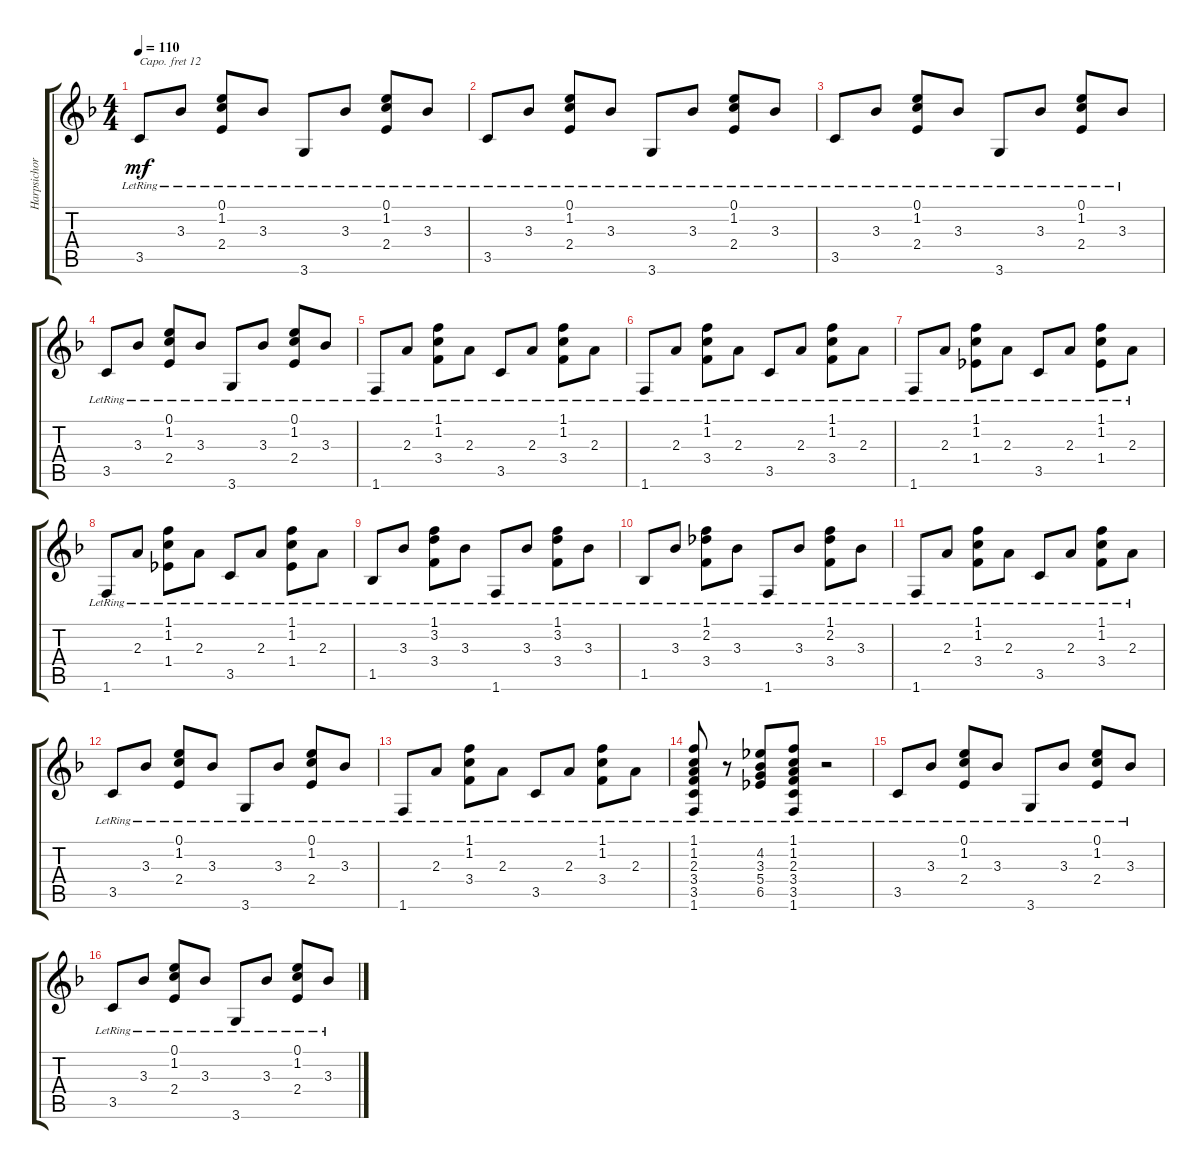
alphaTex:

\track ("Harpsichord" "Harpsichor") {instrument harpsichord}
\staff {score tabs}
\capo 12
\tuning (E4 B3 G3 D3 A2 E2) {hide}
\ts (4 4)
\tempo 110
\clef g2
\ks f
3.5{lr}.8{dy mf} 3.3{lr}.8 (0.1{lr} 1.2{lr} 2.4{lr}).8 3.3{lr}.8 3.6{lr}.8 3.3{lr}.8 (0.1{lr} 1.2{lr} 2.4{lr}).8 3.3{lr}.8 |
3.5{lr}.8 3.3{lr}.8 (0.1{lr} 1.2{lr} 2.4{lr}).8 3.3{lr}.8 3.6{lr}.8 3.3{lr}.8 (0.1{lr} 1.2{lr} 2.4{lr}).8 3.3{lr}.8 |
3.5{lr}.8 3.3{lr}.8 (0.1{lr} 1.2{lr} 2.4{lr}).8 3.3{lr}.8 3.6{lr}.8 3.3{lr}.8 (0.1{lr} 1.2{lr} 2.4{lr}).8 3.3{lr}.8 |
3.5{lr}.8 3.3{lr}.8 (0.1{lr} 1.2{lr} 2.4{lr}).8 3.3{lr}.8 3.6{lr}.8 3.3{lr}.8 (0.1{lr} 1.2{lr} 2.4{lr}).8 3.3{lr}.8 |
1.6{lr}.8 2.3{lr}.8 (1.1{lr} 1.2{lr} 3.4{lr}).8 2.3{lr}.8 3.5{lr}.8 2.3{lr}.8 (1.1{lr} 1.2{lr} 3.4{lr}).8 2.3{lr}.8 |
1.6{lr}.8 2.3{lr}.8 (1.1{lr} 1.2{lr} 3.4{lr}).8 2.3{lr}.8 3.5{lr}.8 2.3{lr}.8 (1.1{lr} 1.2{lr} 3.4{lr}).8 2.3{lr}.8 |
1.6{lr}.8 2.3{lr}.8 (1.1{lr} 1.2{lr} 1.4{lr}).8 2.3{lr}.8 3.5{lr}.8 2.3{lr}.8 (1.1{lr} 1.2{lr} 1.4{lr}).8 2.3{lr}.8 |
1.6{lr}.8 2.3{lr}.8 (1.1{lr} 1.2{lr} 1.4{lr}).8 2.3{lr}.8 3.5{lr}.8 2.3{lr}.8 (1.1{lr} 1.2{lr} 1.4{lr}).8 2.3{lr}.8 |
1.5{lr}.8 3.3{lr}.8 (1.1{lr} 3.2{lr} 3.4{lr}).8 3.3{lr}.8 1.6{lr}.8 3.3{lr}.8 (1.1{lr} 3.2{lr} 3.4{lr}).8 3.3{lr}.8 |
1.5{lr}.8 3.3{lr}.8 (1.1{lr} 2.2{lr} 3.4{lr}).8 3.3{lr}.8 1.6{lr}.8 3.3{lr}.8 (1.1{lr} 2.2{lr} 3.4{lr}).8 3.3{lr}.8 |
1.6{lr}.8 2.3{lr}.8 (1.1{lr} 1.2{lr} 3.4{lr}).8 2.3{lr}.8 3.5{lr}.8 2.3{lr}.8 (1.1{lr} 1.2{lr} 3.4{lr}).8 2.3{lr}.8 |
3.5{lr}.8 3.3{lr}.8 (0.1{lr} 1.2{lr} 2.4{lr}).8 3.3{lr}.8 3.6{lr}.8 3.3{lr}.8 (0.1{lr} 1.2{lr} 2.4{lr}).8 3.3{lr}.8 |
1.6{lr}.8 2.3{lr}.8 (1.1{lr} 1.2{lr} 3.4{lr}).8 2.3{lr}.8 3.5{lr}.8 2.3{lr}.8 (1.1{lr} 1.2{lr} 3.4{lr}).8 2.3{lr}.8 |
(1.1{lr} 1.2{lr} 2.3{lr} 3.4{lr} 3.5{lr} 1.6{lr}).8 r.8 (4.2{lr} 3.3{lr} 5.4{lr} 6.5{lr}).8 (1.1{lr} 1.2{lr} 2.3{lr} 3.4{lr} 3.5{lr} 1.6{lr}).8 r.2 |
3.5{lr}.8 3.3{lr}.8 (0.1{lr} 1.2{lr} 2.4{lr}).8 3.3{lr}.8 3.6{lr}.8 3.3{lr}.8 (0.1{lr} 1.2{lr} 2.4{lr}).8 3.3{lr}.8 |
3.5{lr}.8 3.3{lr}.8 (0.1{lr} 1.2{lr} 2.4{lr}).8 3.3{lr}.8 3.6{lr}.8 3.3{lr}.8 (0.1{lr} 1.2{lr} 2.4{lr}).8 3.3{lr}.8
